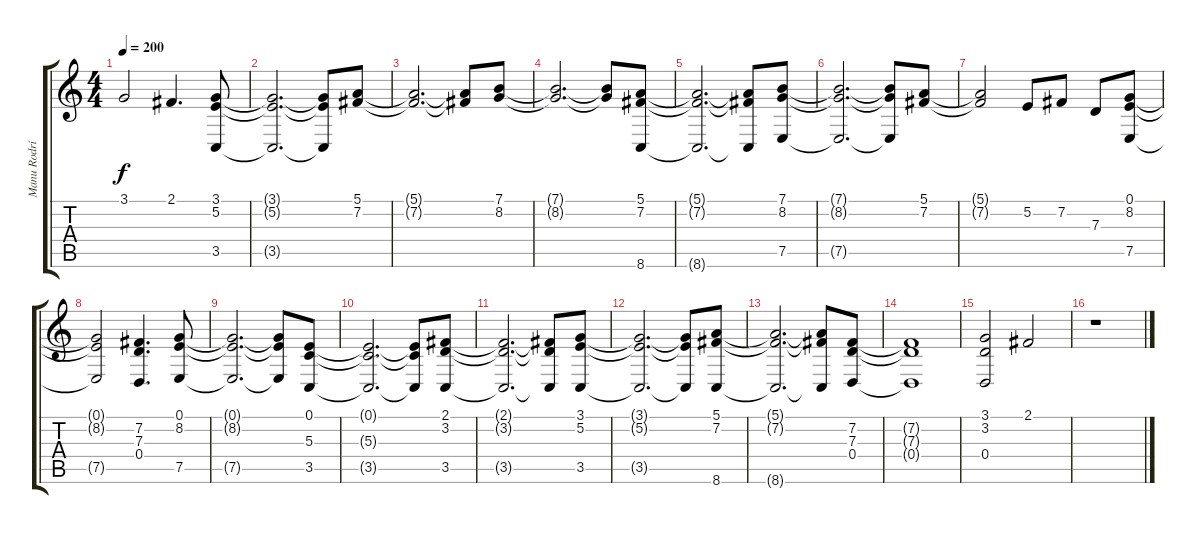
\track ("Manu Rodríguez" "Manu Rodrí") {instrument synthstrings1}
\staff {score tabs}
\tuning (E4 B3 G3 D3 A2 E2) {hide}
\ts (4 4)
\tempo 200
\clef g2
\ks c
3.1{t}.2{dy f} 2.1.4{d} (3.1 5.2 3.5).8 |
(3.1{t} 5.2{t} 3.5{t}).2{d} (3.1{t} 5.2{t} 3.5{t}).8 (5.1 7.2).8 |
(5.1{t} 7.2{t}).2{d} (5.1{t} 7.2{t}).8 (7.1 8.2).8 |
(7.1{t} 8.2{t}).2{d} (7.1{t} 8.2{t}).8 (5.1 7.2 8.6).8 |
(5.1{t} 7.2{t} 8.6{t}).2{d} (5.1{t} 7.2{t} 8.6{t}).8 (7.1 8.2 7.5).8 |
(7.1{t} 8.2{t} 7.5{t}).2{d} (7.1{t} 8.2{t} 7.5{t}).8 (5.1 7.2).8 |
(5.1{t} 7.2{t}).2 5.2.8 7.2.8 7.3.8 (0.1 8.2 7.5).8 |
(0.1{t} 8.2{t} 7.5{t}).2 (7.2 7.3 0.4).4{d} (0.1 8.2 7.5).8 |
(0.1{t} 8.2{t} 7.5{t}).2{d} (0.1{t} 8.2{t} 7.5{t}).8 (0.1 5.3 3.5).8 |
(0.1{t} 5.3{t} 3.5{t}).2{d} (0.1{t} 5.3{t} 3.5{t}).8 (2.1 3.2 3.5).8 |
(2.1{t} 3.2{t} 3.5{t}).2{d} (2.1{t} 3.2{t} 3.5{t}).8 (3.1 5.2 3.5).8 |
(3.1{t} 5.2{t} 3.5{t}).2{d} (3.1{t} 5.2{t} 3.5{t}).8 (5.1 7.2 8.6).8 |
(5.1{t} 7.2{t} 8.6{t}).2{d} (5.1{t} 7.2{t} 8.6{t}).8 (7.2 7.3 0.4).8 |
(7.2{t} 7.3{t} 0.4{t}).1 |
(3.1 3.2 0.4).2 2.1.2 |
r.1
